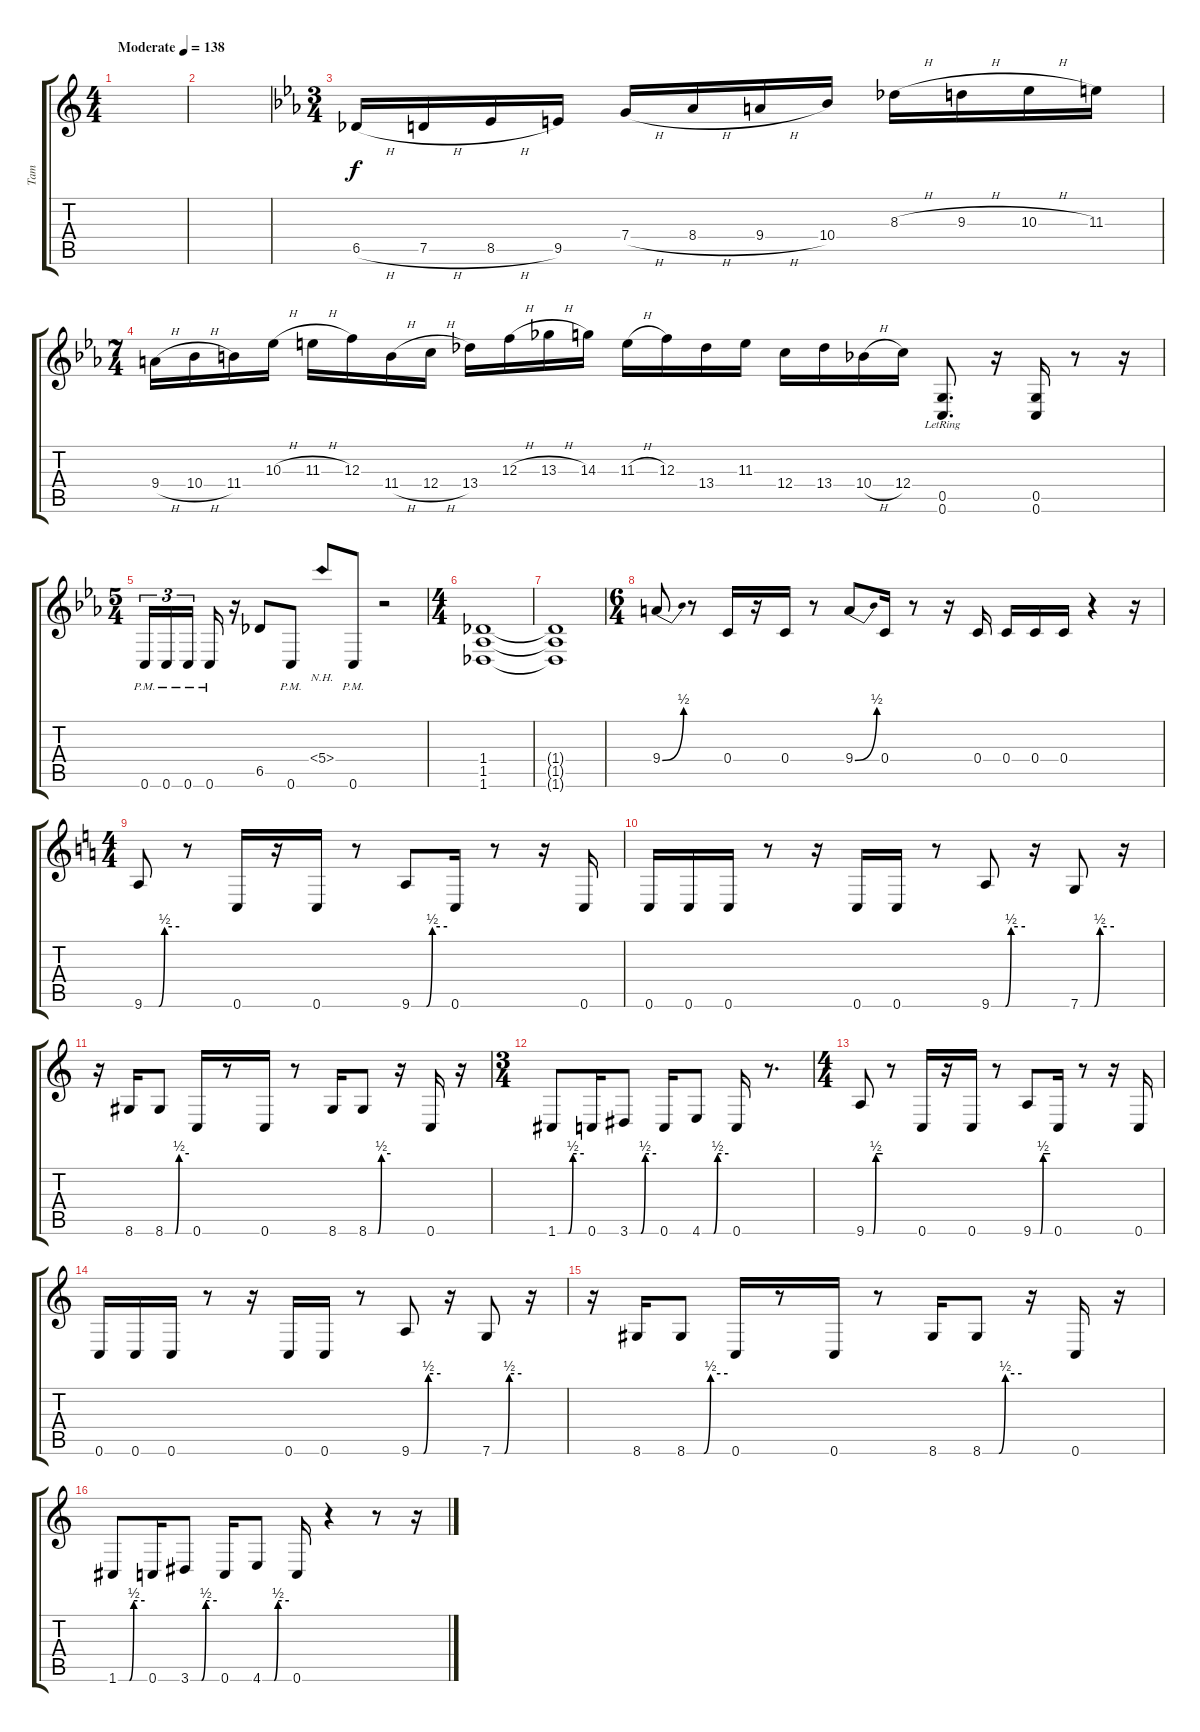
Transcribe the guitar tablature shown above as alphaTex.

\track ("Tam" "Tam") {instrument overdrivenguitar}
\staff {score tabs}
\tuning (D4 A3 F3 C3 G2 C2) {hide}
\ts (4 4)
\tempo (138 "Moderate")
\clef g2
\ks c
|
|
\ts (3 4)
\ks cminor
6.5{h}.16{balance 0} 7.5{h}.16 8.5{h}.16 9.5.16 7.4{h}.16 8.4{h}.16 9.4{h}.16 10.4.16 8.3{h}.16 9.3{h}.16 10.3{h}.16 11.3.16 |
\ts (7 4)
9.4{h}.16 10.4{h}.16 11.4.16 10.3{h}.16 11.3{h}.16 12.3.16 11.4{h}.16 12.4{h}.16 13.4.16 12.3{h}.16 13.3{h}.16 14.3.16 11.3{h}.16 12.3.16 13.4.16 11.3.16 12.4.16 13.4.16 10.4{h}.16 12.4.16 (0.5 0.6{lr}).8{d} r.16 (0.5 0.6).16 r.8 r.16 |
\ts (5 4)
0.6{pm}.16{tu (3 2)} 0.6{pm}.16{tu (3 2)} 0.6{pm}.16{tu (3 2) beam splitsecondary} 0.6{pm}.16 r.16 6.5.8 0.6{pm}.8 5.4{nh}.8 0.6{pm}.8 r.2 |
\ts (4 4)
(1.4 1.5 1.6).1 |
(1.4{t} 1.5{t} 1.6{t}).1 |
\ts (6 4)
9.4{be (bend 0 0 60 2)}.8 r.8 0.4.16 r.16 0.4.16 r.8 9.4{be (bend 0 0 60 2)}.8 0.4.16 r.8 r.16 0.4.16 0.4.16 0.4.16 0.4.16 r.4 r.16 |
\ts (4 4)
\ks c
9.6{be (custom 0 0 5 0 15 0 25 0 35 2 60 2)}.8 r.8 0.6.16 r.16 0.6.16 r.8 9.6{be (custom 0 0 5 0 15 0 25 0 35 2 60 2)}.8 0.6.16 r.8 r.16 0.6.16 |
0.6.16 0.6.16 0.6.16 r.8 r.16 0.6.16 0.6.16 r.8 9.6{be (custom 0 0 5 0 15 0 25 0 35 2 60 2)}.8 r.16 7.6{be (custom 0 0 15 0 25 0 35 2 60 2)}.8 r.16 |
r.16 8.6.16 8.6{be (custom 0 0 15 0 25 0 35 2 60 2)}.8 0.6.16 r.8 0.6.16 r.8 8.6.16 8.6{be (custom 0 0 15 0 25 0 35 2 60 2)}.8 r.16 0.6.16 r.16 |
\ts (3 4)
1.6{be (custom 0 0 15 0 25 0 35 2 60 2)}.8 0.6.16 3.6{be (custom 0 0 15 0 25 0 35 2 60 2)}.8 0.6.16 4.6{be (custom 0 0 15 0 26 0 35 2 60 2)}.8 0.6.16 r.8{d} |
\ts (4 4)
9.6{be (custom 0 0 5 0 15 0 25 0 35 2 60 2)}.8 r.8 0.6.16 r.16 0.6.16 r.8 9.6{be (custom 0 0 5 0 15 0 25 0 35 2 60 2)}.8 0.6.16 r.8 r.16 0.6.16 |
0.6.16 0.6.16 0.6.16 r.8 r.16 0.6.16 0.6.16 r.8 9.6{be (custom 0 0 5 0 15 0 25 0 35 2 60 2)}.8 r.16 7.6{be (custom 0 0 15 0 25 0 35 2 60 2)}.8 r.16 |
r.16 8.6.16 8.6{be (custom 0 0 15 0 25 0 35 2 60 2)}.8 0.6.16 r.8 0.6.16 r.8 8.6.16 8.6{be (custom 0 0 15 0 25 0 35 2 60 2)}.8 r.16 0.6.16 r.16 |
1.6{be (custom 0 0 15 0 25 0 35 2 60 2)}.8 0.6.16 3.6{be (custom 0 0 15 0 25 0 35 2 60 2)}.8 0.6.16 4.6{be (custom 0 0 15 0 26 0 35 2 60 2)}.8 0.6.16 r.4 r.8 r.16
